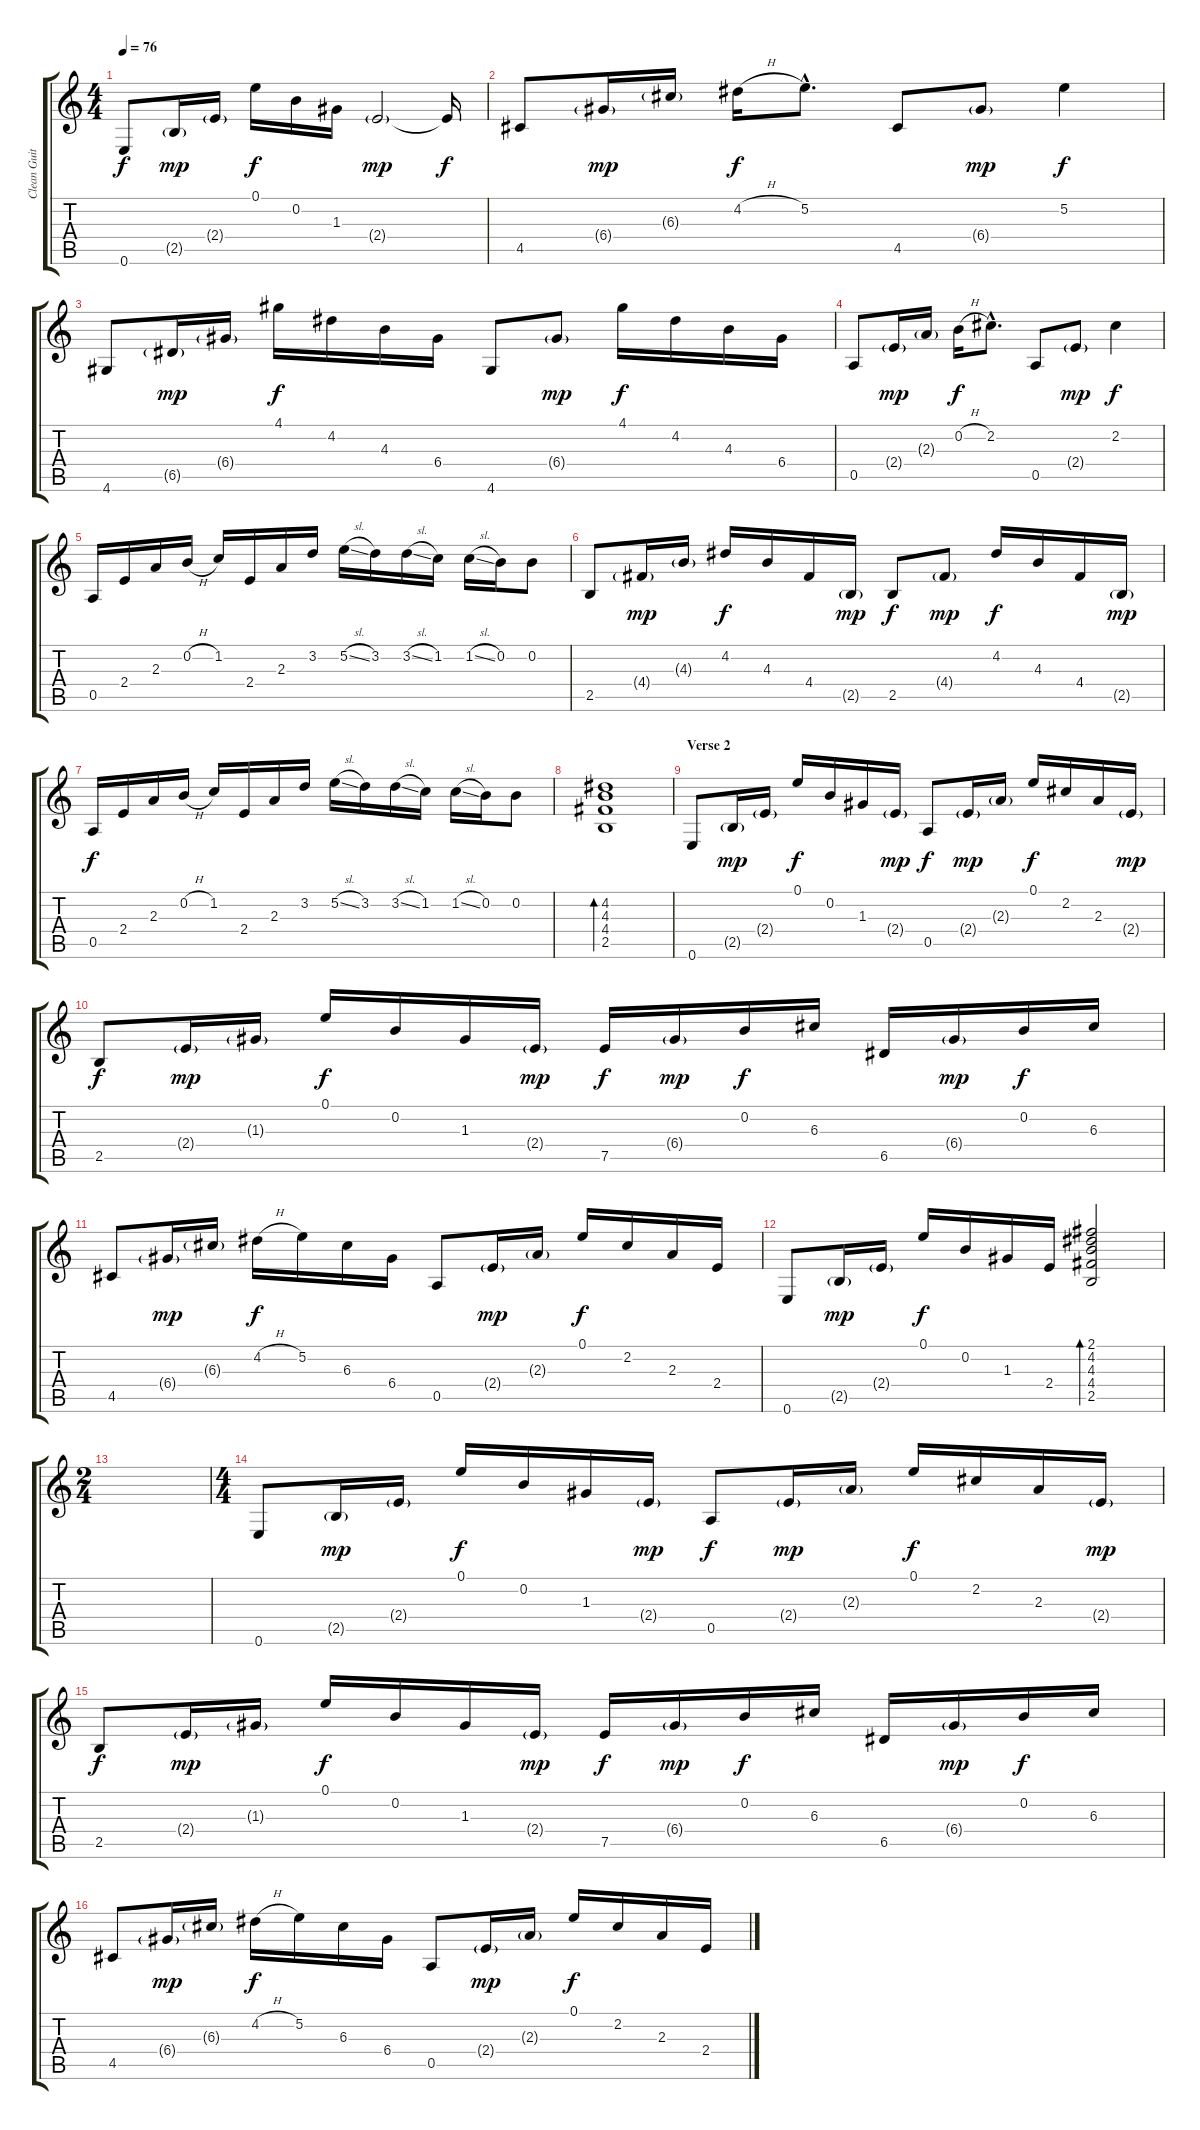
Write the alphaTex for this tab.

\track ("Clean Guitar" "Clean Guit") {instrument electricguitarclean}
\staff {score tabs}
\tuning (E4 B3 G3 D3 A2 E2) {hide}
\ts (4 4)
\tempo 76
\clef g2
\ks c
0.6.8{dy f} 2.5{g}.16{dy mp} 2.4{g}.16 0.1.16{dy f} 0.2.16 1.3.16 2.4{g}.2{dy mp} 2.4{t}.16{dy f} |
4.5.8 6.4{g}.16{dy mp} 6.3{g}.16 4.2{h}.16{dy f} 5.2{hac}.8{d} 4.5.8 6.4{g}.8{dy mp} 5.2.4{dy f} |
4.6.8 6.5{g}.16{dy mp} 6.4{g}.16 4.1.16{dy f} 4.2.16 4.3.16 6.4.16 4.6.8 6.4{g}.8{dy mp} 4.1.16{dy f} 4.2.16 4.3.16 6.4.16 |
0.5.8 2.4{g}.16{dy mp} 2.3{g}.16 0.2{h}.16{dy f} 2.2{hac}.8{d} 0.5.8 2.4{g}.8{dy mp} 2.2.4{dy f} |
0.5.16 2.4.16 2.3.16 0.2{h}.16 1.2.16 2.4.16 2.3.16 3.2.16 5.2{sl}.16 3.2.16 3.2{sl}.16 1.2.16 1.2{sl}.16 0.2.16 0.2.8 |
2.5.8 4.4{g}.16{dy mp} 4.3{g}.16 4.2.16{dy f} 4.3.16 4.4.16 2.5{g}.16{dy mp} 2.5.8{dy f} 4.4{g}.8{dy mp} 4.2.16{dy f} 4.3.16 4.4.16 2.5{g}.16{dy mp} |
0.5.16{dy f} 2.4.16 2.3.16 0.2{h}.16 1.2.16 2.4.16 2.3.16 3.2.16 5.2{sl}.16 3.2.16 3.2{sl}.16 1.2.16 1.2{sl}.16 0.2.16 0.2.8 |
(4.2 4.3 4.4 2.5).1{bd 60} |
\section ("" "Verse 2")
0.6.8 2.5{g}.16{dy mp} 2.4{g}.16 0.1.16{dy f} 0.2.16 1.3.16 2.4{g}.16{dy mp} 0.5.8{dy f} 2.4{g}.16{dy mp} 2.3{g}.16 0.1.16{dy f} 2.2.16 2.3.16 2.4{g}.16{dy mp} |
2.5.8{dy f} 2.4{g}.16{dy mp} 1.3{g}.16 0.1.16{dy f} 0.2.16 1.3.16 2.4{g}.16{dy mp} 7.5.16{dy f} 6.4{g}.16{dy mp} 0.2.16{dy f} 6.3.16 6.5.16 6.4{g}.16{dy mp} 0.2.16{dy f} 6.3.16 |
4.5.8 6.4{g}.16{dy mp} 6.3{g}.16 4.2{h}.16{dy f} 5.2.16 6.3.16 6.4.16 0.5.8 2.4{g}.16{dy mp} 2.3{g}.16 0.1.16{dy f} 2.2.16 2.3.16 2.4.16 |
0.6.8 2.5{g}.16{dy mp} 2.4{g}.16 0.1.16{dy f} 0.2.16 1.3.16 2.4.16 (2.1 4.2 4.3 4.4 2.5).2{bd 60} |
\ts (2 4)
|
\ts (4 4)
0.6.8 2.5{g}.16{dy mp} 2.4{g}.16 0.1.16{dy f} 0.2.16 1.3.16 2.4{g}.16{dy mp} 0.5.8{dy f} 2.4{g}.16{dy mp} 2.3{g}.16 0.1.16{dy f} 2.2.16 2.3.16 2.4{g}.16{dy mp} |
2.5.8{dy f} 2.4{g}.16{dy mp} 1.3{g}.16 0.1.16{dy f} 0.2.16 1.3.16 2.4{g}.16{dy mp} 7.5.16{dy f} 6.4{g}.16{dy mp} 0.2.16{dy f} 6.3.16 6.5.16 6.4{g}.16{dy mp} 0.2.16{dy f} 6.3.16 |
4.5.8 6.4{g}.16{dy mp} 6.3{g}.16 4.2{h}.16{dy f} 5.2.16 6.3.16 6.4.16 0.5.8 2.4{g}.16{dy mp} 2.3{g}.16 0.1.16{dy f} 2.2.16 2.3.16 2.4.16
